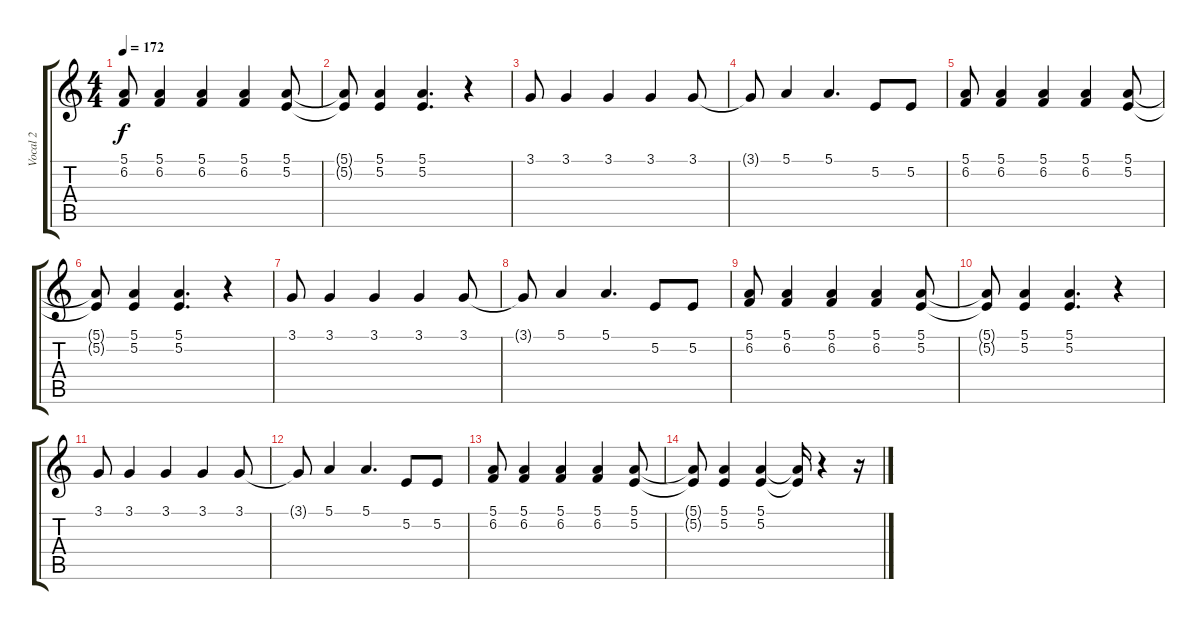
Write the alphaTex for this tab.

\track ("Vocal 2" "Vocal 2") {instrument lead2sawtooth}
\staff {score tabs}
\tuning (E4 B3 G3 D3 A2 E2) {hide}
\ts (4 4)
\tempo 172
\clef g2
\ks c
(5.1 6.2).8{dy f} (5.1 6.2).4 (5.1 6.2).4 (5.1 6.2).4 (5.1 5.2).8{balance 16} |
(5.1{t} 5.2{t}).8 (5.1 5.2).4{balance 0} (5.1 5.2).4{d balance 16} r.4 |
3.1.8{balance 8} 3.1.4 3.1.4 3.1.4 3.1.8 |
3.1{t}.8 5.1.4 5.1.4{d} 5.2.8 5.2.8 |
(5.1 6.2).8 (5.1 6.2).4 (5.1 6.2).4 (5.1 6.2).4 (5.1 5.2).8{balance 0} |
(5.1{t} 5.2{t}).8 (5.1 5.2).4{balance 16} (5.1 5.2).4{d} r.4 |
3.1.8{balance 8} 3.1.4 3.1.4 3.1.4 3.1.8 |
3.1{t}.8 5.1.4 5.1.4{d} 5.2.8 5.2.8 |
(5.1 6.2).8 (5.1 6.2).4 (5.1 6.2).4 (5.1 6.2).4 (5.1 5.2).8 |
(5.1{t} 5.2{t}).8 (5.1 5.2).4{balance 16} (5.1 5.2).4{d balance 0} r.4 |
3.1.8{balance 8} 3.1.4 3.1.4 3.1.4 3.1.8 |
3.1{t}.8 5.1.4 5.1.4{d} 5.2.8 5.2.8 |
(5.1 6.2).8 (5.1 6.2).4 (5.1 6.2).4 (5.1 6.2).4 (5.1 5.2).8{balance 16} |
(5.1{t} 5.2{t}).8 (5.1 5.2).4 (5.1 5.2).4{balance 16} (5.1{t} 5.2{t}).16 r.4 r.16
